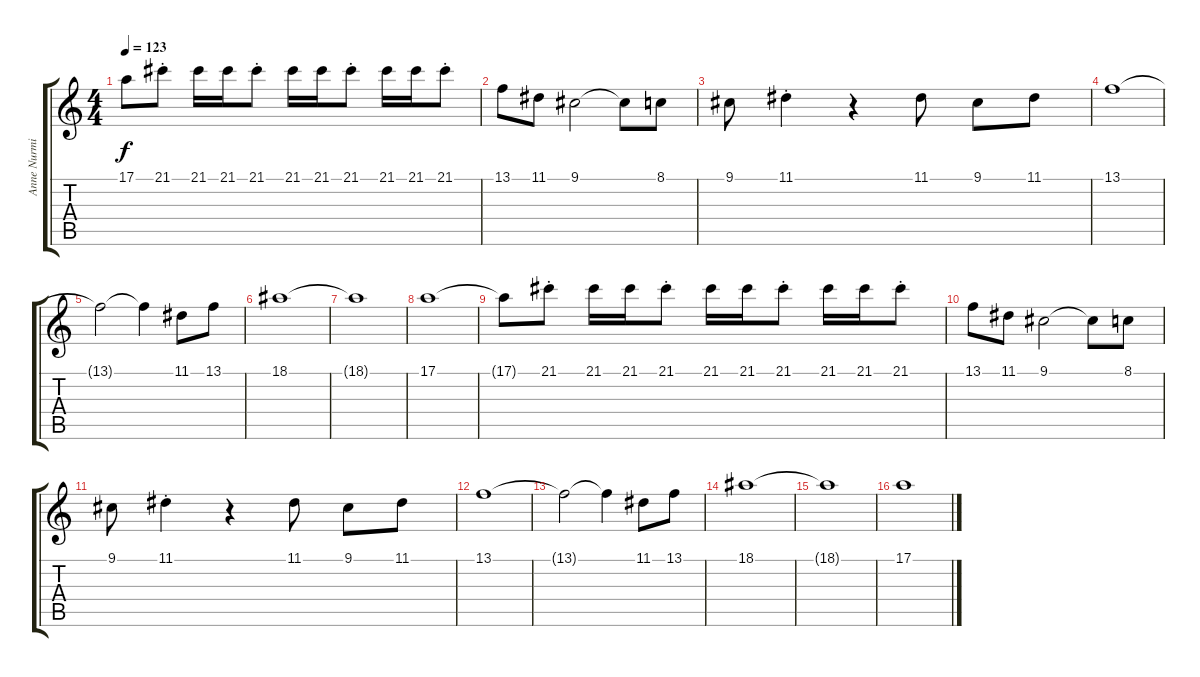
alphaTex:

\track ("Anne Nurmi" "Anne Nurmi") {instrument stringensemble1}
\staff {score tabs}
\tuning (E4 B3 G3 D3 A2 E2) {hide}
\ts (4 4)
\tempo 123
\clef g2
\ks c
17.1{t}.8{dy f} 21.1{st}.8 21.1.16 21.1.16 21.1{st}.8 21.1.16 21.1.16 21.1{st}.8 21.1.16 21.1.16 21.1{st}.8 |
13.1.8{balance 0} 11.1.8 9.1.2 9.1{t}.8 8.1.8 |
9.1.8 11.1{st}.4 r.4 11.1.8 9.1.8 11.1.8 |
13.1.1 |
13.1{t}.2 13.1{t}.4 11.1.8 13.1.8 |
18.1.1 |
18.1{t}.1 |
17.1.1 |
17.1{t}.8 21.1{st}.8 21.1.16 21.1.16 21.1{st}.8 21.1.16 21.1.16 21.1{st}.8 21.1.16 21.1.16 21.1{st}.8 |
13.1.8{balance 0} 11.1.8 9.1.2 9.1{t}.8 8.1.8 |
9.1.8 11.1{st}.4 r.4 11.1.8 9.1.8 11.1.8 |
13.1.1 |
13.1{t}.2 13.1{t}.4 11.1.8 13.1.8 |
18.1.1 |
18.1{t}.1 |
17.1.1
